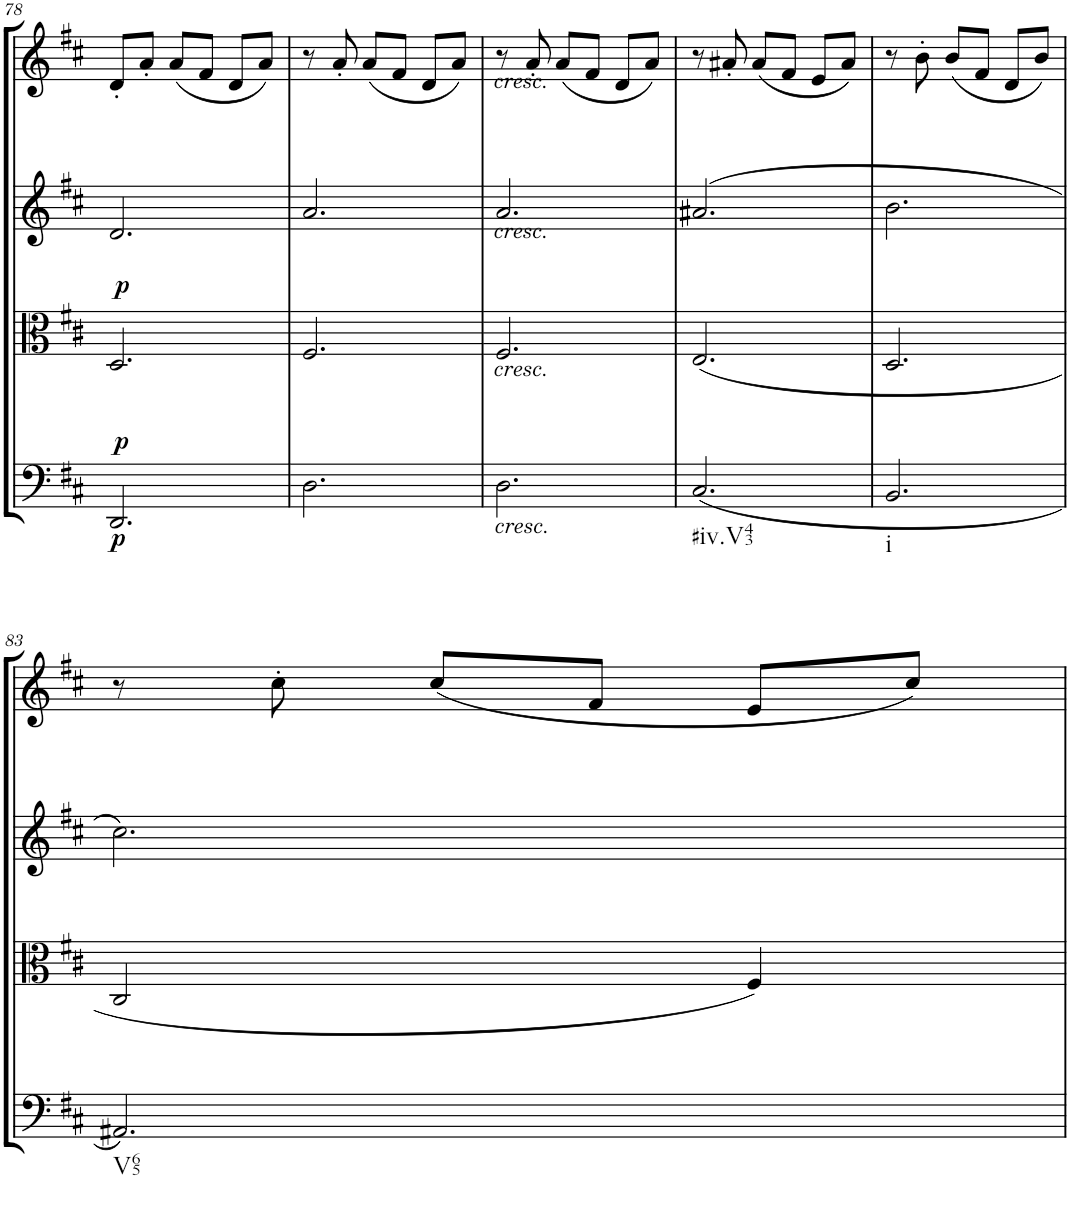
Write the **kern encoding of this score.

**kern	**dynam	**kern	**dynam	**kern	**kern
*part4	*part4	*part3	*part3	*part2	*part1
*staff4	*staff4	*staff3	*staff3	*staff2	*staff1
*I"Cello	*	*I"Viola	*	*I"2nd Violin	*I"1st Violin
*	*	*I'Vla	*	*I'Vln	*I'Vln
!!LO:PB:g=z
*clefF4	*	*clefC3	*	*clefG2	*clefG2
*k[f#c#]	*	*k[f#c#]	*	*k[f#c#]	*k[f#c#]
*M3/4	*	*M3/4	*	*M3/4	*M3/4
=78	=78	=78	=78	=78	=78
!	!LO:DY:b	!	!	!	!
!	!LO:DY:n=1:a	!	!LO:DY:a	!	!
2.DD/	p p	2.D/	p	2.d/	8d'/L
.	.	.	.	.	8a'/J
.	.	.	.	.	(8a/L
.	.	.	.	.	8f#/J
.	.	.	.	.	8d/L
.	.	.	.	.	8a/J)
=79	=79	=79	=79	=79	=79
2.D\	.	2.F#/	.	2.a/	8r
.	.	.	.	.	8a'/
.	.	.	.	.	(8a/L
.	.	.	.	.	8f#/J
.	.	.	.	.	8d/L
.	.	.	.	.	8a/J)
=80	=80	=80	=80	=80	=80
!	!	!	!	!	!LO:TX:a:i:t=cresc.
!	!	!	!	!LO:TX:a:i:t=cresc.	!
!	!	!LO:TX:b:i:t=cresc.	!	!	!
!LO:TX:b:i:t=cresc.	!	!	!	!	!
2.D\	.	2.F#/	.	2.a/	8r
.	.	.	.	.	8a'/
.	.	.	.	.	(8a/L
.	.	.	.	.	8f#/J
.	.	.	.	.	8d/L
.	.	.	.	.	8a/J)
=81	=81	=81	=81	=81	=81
!LO:TX:b:t=#iv.V43	!	!	!	!	!
(2.C#/	.	(2.E/	.	(2.a#X/	8r
.	.	.	.	.	8a#X'/
.	.	.	.	.	(8a#/L
.	.	.	.	.	8f#/J
.	.	.	.	.	8e/L
.	.	.	.	.	8a#/J)
=82	=82	=82	=82	=82	=82
!LO:TX:b:t=i	!	!	!	!	!
2.BB/	.	2.D/	.	2.b\	8r
.	.	.	.	.	8b'\
.	.	.	.	.	(8b/L
.	.	.	.	.	8f#/J
.	.	.	.	.	8d/L
.	.	.	.	.	8b/J)
!!LO:LB:g=z
=83	=83	=83	=83	=83	=83
!LO:TX:b:t=V65	!	!	!	!	!
2.AA#X/)	.	2C#/	.	2.cc#\)	8r
.	.	.	.	.	8cc#'\
.	.	.	.	.	(8cc#/L
.	.	.	.	.	8f#/J
.	.	4F#/)	.	.	8e/L
.	.	.	.	.	8cc#/J)
=	=	=	=	=	=
*-	*-	*-	*-	*-	*-
